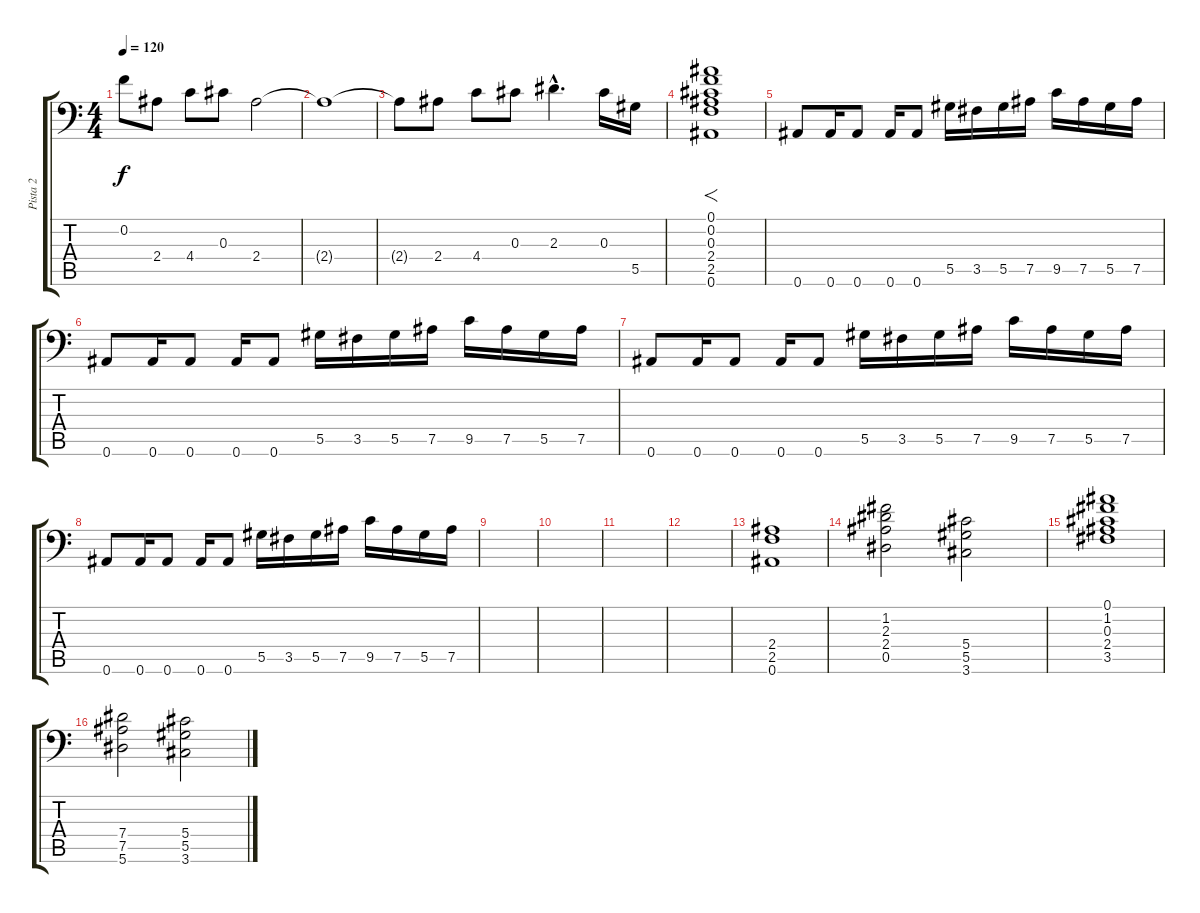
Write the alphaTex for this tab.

\track ("Pista 2" "Pista 2") {instrument distortionguitar}
\staff {score tabs}
\tuning (Bb3 F3 Db3 Ab2 Eb2 Bb1) {hide}
\ts (4 4)
\tempo 120
\clef f4
\ks c
0.2{t}.8{dy f} 2.4.8 4.4.8 0.3.8 2.4.2 |
2.4{t}.1 |
2.4{t}.8 2.4.8 4.4.8 0.3.8 2.3{hac}.4{d} 0.3.16 5.5.16 |
(0.1 0.2 0.3 2.4 2.5 0.6).1{f instrument distortionguitar} |
0.6.8{volume 13 instrument distortionguitar} 0.6.16 0.6.8 0.6.16 0.6.8 5.5.16 3.5.16 5.5.16 7.5.16 9.5.16 7.5.16 5.5.16 7.5.16 |
0.6.8 0.6.16 0.6.8 0.6.16 0.6.8 5.5.16 3.5.16 5.5.16 7.5.16 9.5.16 7.5.16 5.5.16 7.5.16 |
0.6.8 0.6.16 0.6.8 0.6.16 0.6.8 5.5.16 3.5.16 5.5.16 7.5.16 9.5.16 7.5.16 5.5.16 7.5.16 |
0.6.8 0.6.16 0.6.8 0.6.16 0.6.8 5.5.16 3.5.16 5.5.16 7.5.16 9.5.16 7.5.16 5.5.16 7.5.16 |
|
|
|
|
(2.4 2.5 0.6).1 |
(1.2 2.3 2.4 0.5).2 (5.4 5.5 3.6).2 |
(0.1 1.2 0.3 2.4 3.5).1 |
(7.4 7.5 5.6).2 (5.4 5.5 3.6).2
